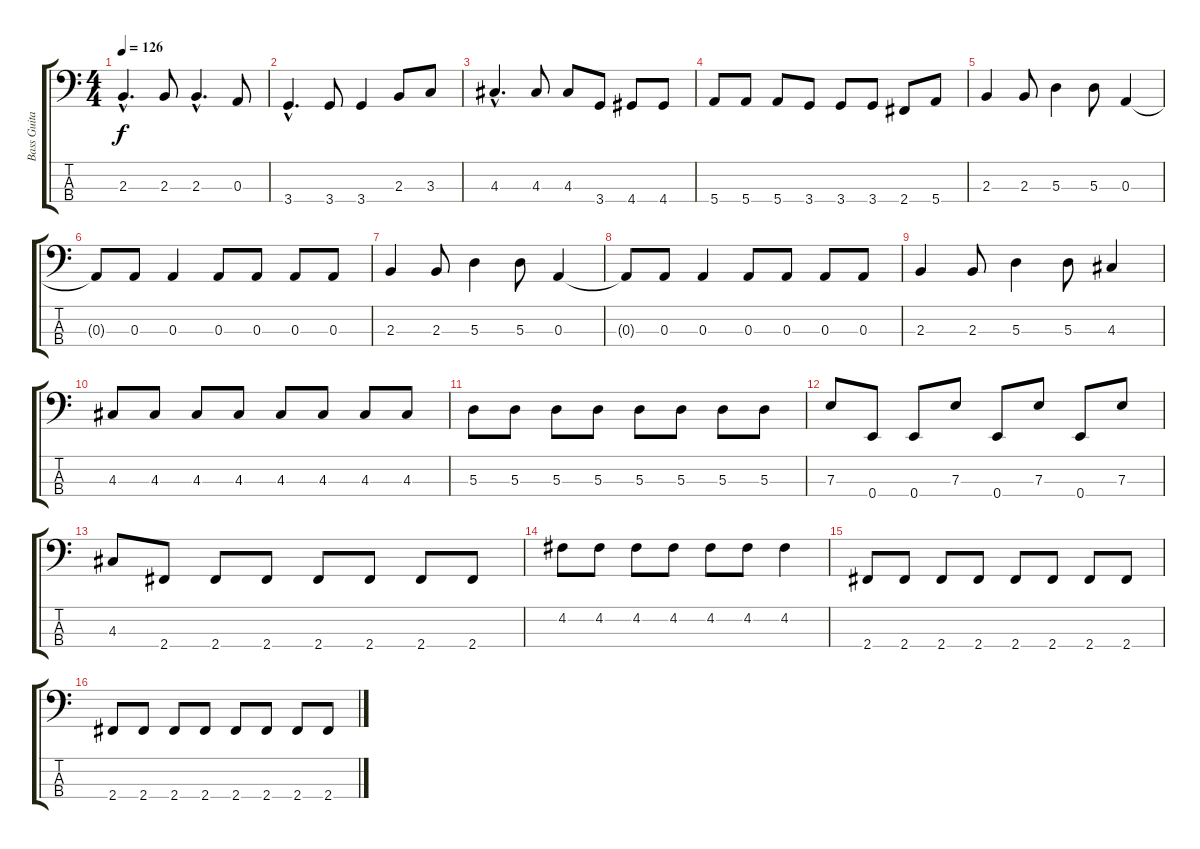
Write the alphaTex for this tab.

\track ("Bass Guitar" "Bass Guita") {instrument electricbassfinger}
\staff {score tabs}
\tuning (G2 D2 A1 E1) {hide}
\ts (4 4)
\tempo 126
\clef f4
\ks c
2.3{hac}.4{d dy f} 2.3.8 2.3{hac}.4{d} 0.3.8 |
3.4{hac}.4{d} 3.4.8 3.4.4 2.3.8 3.3.8 |
4.3{hac}.4{d} 4.3.8 4.3.8 3.4.8 4.4.8 4.4.8 |
5.4.8 5.4.8 5.4.8 3.4.8 3.4.8 3.4.8 2.4.8 5.4.8 |
2.3.4 2.3.8 5.3.4 5.3.8 0.3.4 |
0.3{t}.8 0.3.8 0.3.4 0.3.8 0.3.8 0.3.8 0.3.8 |
2.3.4 2.3.8 5.3.4 5.3.8 0.3.4 |
0.3{t}.8 0.3.8 0.3.4 0.3.8 0.3.8 0.3.8 0.3.8 |
2.3.4 2.3.8 5.3.4 5.3.8 4.3.4 |
4.3.8 4.3.8 4.3.8 4.3.8 4.3.8 4.3.8 4.3.8 4.3.8 |
5.3.8 5.3.8 5.3.8 5.3.8 5.3.8 5.3.8 5.3.8 5.3.8 |
7.3.8 0.4.8 0.4.8 7.3.8 0.4.8 7.3.8 0.4.8 7.3.8 |
4.3.8 2.4.8 2.4.8 2.4.8 2.4.8 2.4.8 2.4.8 2.4.8 |
4.2.8 4.2.8 4.2.8 4.2.8 4.2.8 4.2.8 4.2.4 |
2.4.8 2.4.8 2.4.8 2.4.8 2.4.8 2.4.8 2.4.8 2.4.8 |
2.4.8 2.4.8 2.4.8 2.4.8 2.4.8 2.4.8 2.4.8 2.4.8
